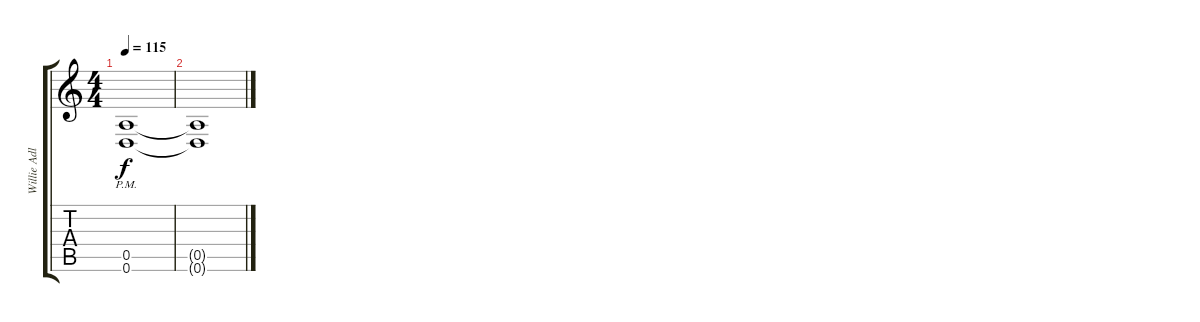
\track ("Willie Adler - Rhythm" "Willie Adl") {instrument distortionguitar}
\staff {score tabs}
\tuning (E4 B3 G3 D3 A2 D2) {hide}
\ts (4 4)
\tempo 115
\clef g2
\ks c
(0.5{pm} 0.6{pm}).1{dy f} |
(0.5{t} 0.6{t}).1{volume 0}
